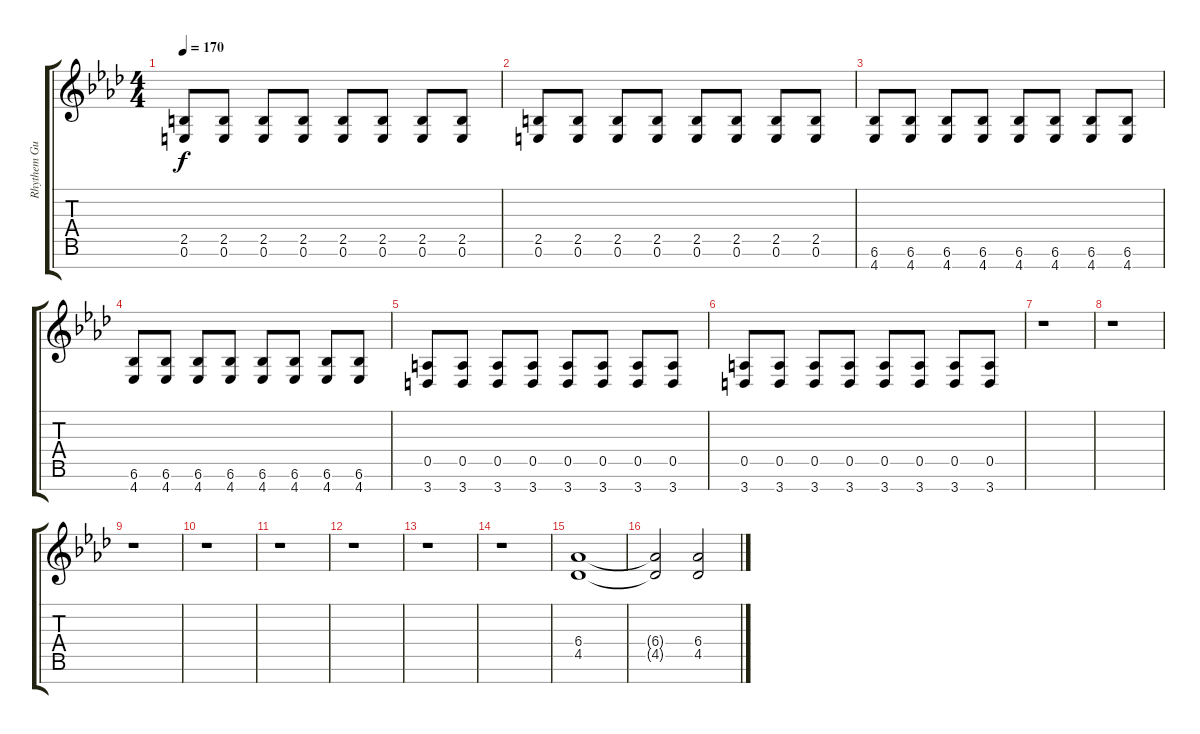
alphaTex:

\track ("Rhythem Guit. 1" "Rhythem Gu") {instrument distortionguitar}
\staff {score tabs}
\tuning (E4 B3 G3 D3 A2 E2 B1) {hide}
\ts (4 4)
\tempo 170
\clef g2
\ks fminor
(2.5 0.6).8{dy f} (2.5 0.6).8 (2.5 0.6).8 (2.5 0.6).8 (2.5 0.6).8 (2.5 0.6).8 (2.5 0.6).8 (2.5 0.6).8 |
(2.5 0.6).8 (2.5 0.6).8 (2.5 0.6).8 (2.5 0.6).8 (2.5 0.6).8 (2.5 0.6).8 (2.5 0.6).8 (2.5 0.6).8 |
(6.6 4.7).8 (6.6 4.7).8 (6.6 4.7).8 (6.6 4.7).8 (6.6 4.7).8 (6.6 4.7).8 (6.6 4.7).8 (6.6 4.7).8 |
(6.6 4.7).8 (6.6 4.7).8 (6.6 4.7).8 (6.6 4.7).8 (6.6 4.7).8 (6.6 4.7).8 (6.6 4.7).8 (6.6 4.7).8 |
(0.5 3.7).8 (0.5 3.7).8 (0.5 3.7).8 (0.5 3.7).8 (0.5 3.7).8 (0.5 3.7).8 (0.5 3.7).8 (0.5 3.7).8 |
(0.5 3.7).8 (0.5 3.7).8 (0.5 3.7).8 (0.5 3.7).8 (0.5 3.7).8 (0.5 3.7).8 (0.5 3.7).8 (0.5 3.7).8 |
r.1 |
r.1 |
r.1 |
r.1 |
r.1 |
r.1 |
r.1 |
r.1 |
(6.4 4.5).1 |
(6.4{t} 4.5{t}).2 (6.4 4.5).2
